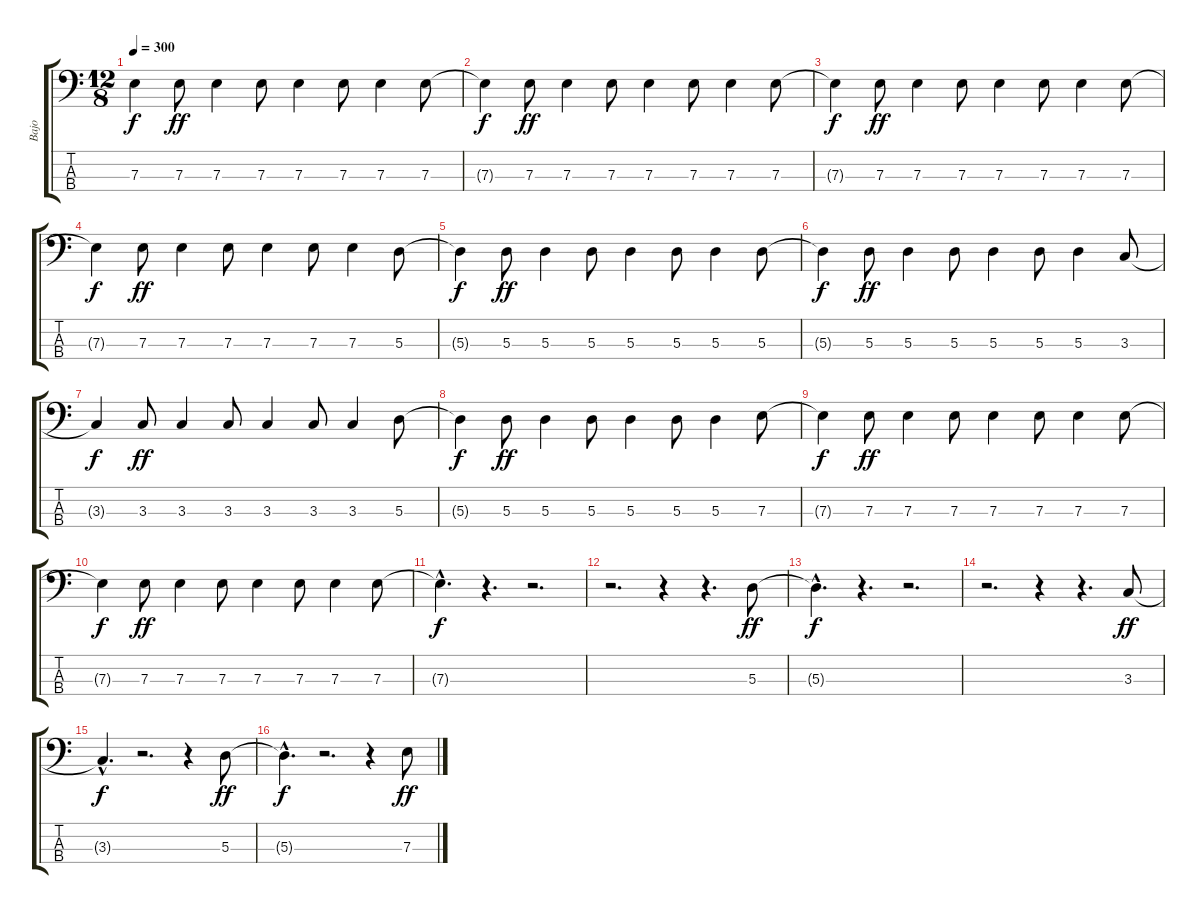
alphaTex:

\track ("Bajo" "Bajo") {instrument electricbasspick}
\staff {score tabs}
\tuning (G2 D2 A1 E1) {hide}
\ts (12 8)
\tempo 300
\clef f4
\ks c
7.3{t}.4{dy f} 7.3.8{dy ff} 7.3.4 7.3.8 7.3.4 7.3.8 7.3.4 7.3.8 |
7.3{t}.4{dy f} 7.3.8{dy ff} 7.3.4 7.3.8 7.3.4 7.3.8 7.3.4 7.3.8 |
7.3{t}.4{dy f} 7.3.8{dy ff} 7.3.4 7.3.8 7.3.4 7.3.8 7.3.4 7.3.8 |
7.3{t}.4{dy f} 7.3.8{dy ff} 7.3.4 7.3.8 7.3.4 7.3.8 7.3.4 5.3.8 |
5.3{t}.4{dy f} 5.3.8{dy ff} 5.3.4 5.3.8 5.3.4 5.3.8 5.3.4 5.3.8 |
5.3{t}.4{dy f} 5.3.8{dy ff} 5.3.4 5.3.8 5.3.4 5.3.8 5.3.4 3.3.8 |
3.3{t}.4{dy f} 3.3.8{dy ff} 3.3.4 3.3.8 3.3.4 3.3.8 3.3.4 5.3.8 |
5.3{t}.4{dy f} 5.3.8{dy ff} 5.3.4 5.3.8 5.3.4 5.3.8 5.3.4 7.3.8 |
7.3{t}.4{dy f} 7.3.8{dy ff} 7.3.4 7.3.8 7.3.4 7.3.8 7.3.4 7.3.8 |
7.3{t}.4{dy f} 7.3.8{dy ff} 7.3.4 7.3.8 7.3.4 7.3.8 7.3.4 7.3.8 |
7.3{hac t}.4{d dy f} r.4{d} r.2{d} |
r.2{d} r.4 r.4{d} 5.3.8{dy ff} |
5.3{hac t}.4{d dy f} r.4{d} r.2{d} |
r.2{d} r.4 r.4{d} 3.3.8{dy ff} |
3.3{hac t}.4{d dy f} r.2{d} r.4 5.3.8{dy ff} |
5.3{hac t}.4{d dy f} r.2{d} r.4 7.3.8{dy ff}
